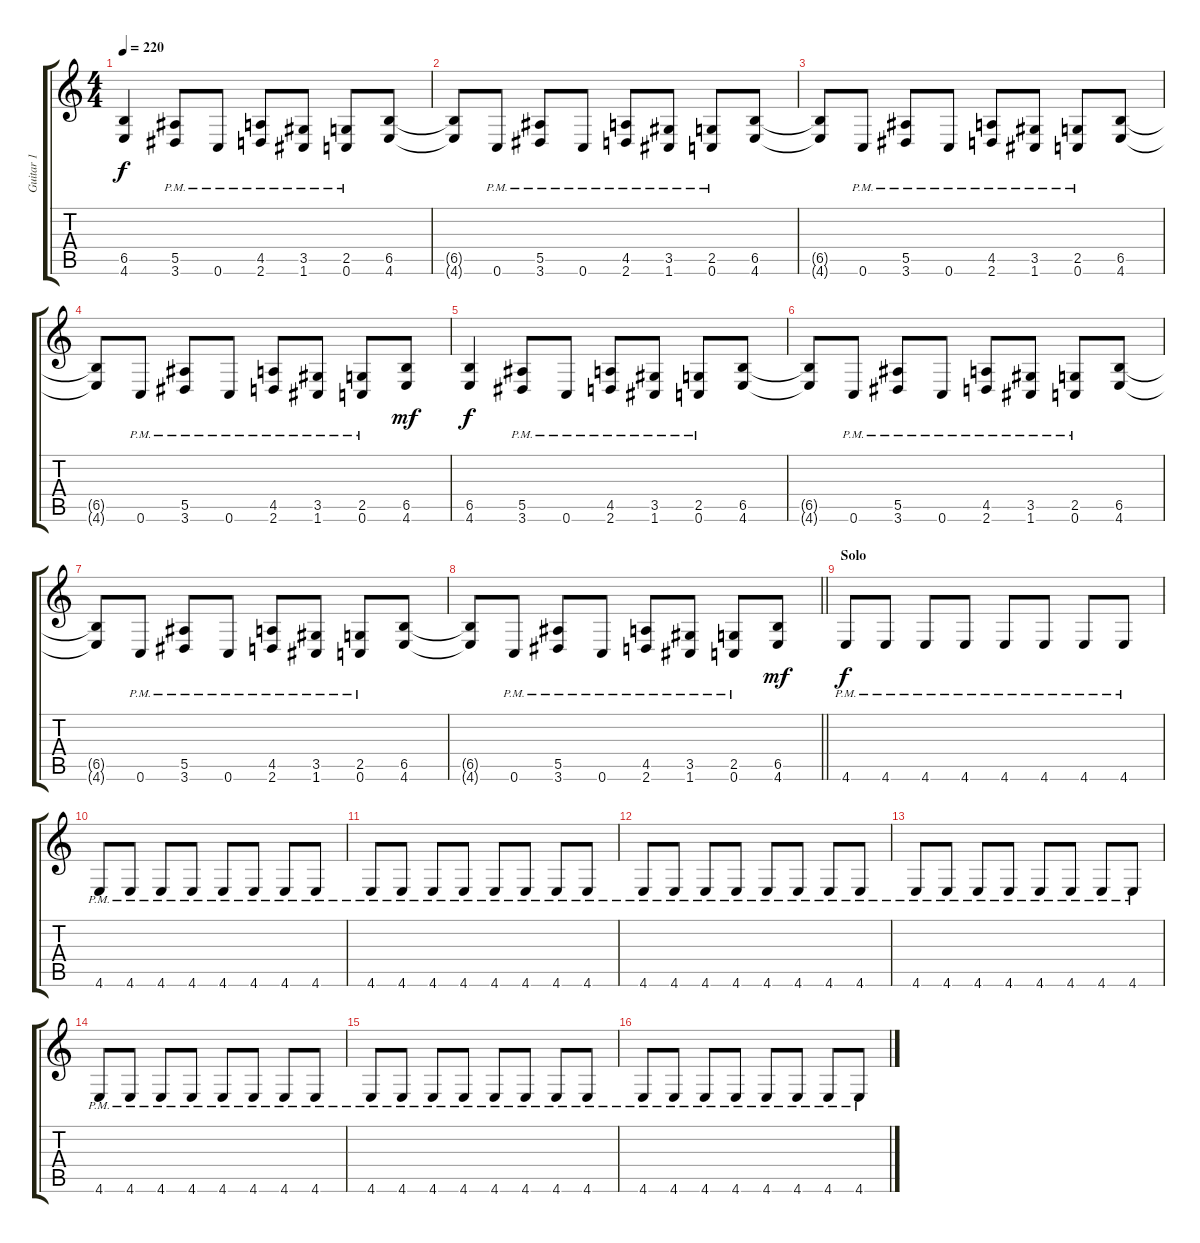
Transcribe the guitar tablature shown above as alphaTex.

\track ("Guitar 1" "Guitar 1") {instrument distortionguitar}
\staff {score tabs}
\tuning (C4 G3 Eb3 Bb2 F2 C2) {hide}
\ts (4 4)
\tempo 220
\clef g2
\ks c
(6.5 4.6).4{dy f} (5.5{pm} 3.6{pm}).8 0.6{pm}.8 (4.5{pm} 2.6{pm}).8 (3.5{pm} 1.6{pm}).8 (2.5{pm} 0.6{pm}).8 (6.5 4.6).8 |
(6.5{t} 4.6{t}).8 0.6{pm}.8 (5.5{pm} 3.6{pm}).8 0.6{pm}.8 (4.5{pm} 2.6{pm}).8 (3.5{pm} 1.6{pm}).8 (2.5{pm} 0.6{pm}).8 (6.5 4.6).8 |
(6.5{t} 4.6{t}).8 0.6{pm}.8 (5.5{pm} 3.6{pm}).8 0.6{pm}.8 (4.5{pm} 2.6{pm}).8 (3.5{pm} 1.6{pm}).8 (2.5{pm} 0.6{pm}).8 (6.5 4.6).8 |
(6.5{t} 4.6{t}).8 0.6{pm}.8 (5.5{pm} 3.6{pm}).8 0.6{pm}.8 (4.5{pm} 2.6{pm}).8 (3.5{pm} 1.6{pm}).8 (2.5{pm} 0.6{pm}).8 (6.5 4.6).8{dy mf} |
(6.5 4.6).4{dy f} (5.5{pm} 3.6{pm}).8 0.6{pm}.8 (4.5{pm} 2.6{pm}).8 (3.5{pm} 1.6{pm}).8 (2.5{pm} 0.6{pm}).8 (6.5 4.6).8 |
(6.5{t} 4.6{t}).8 0.6{pm}.8 (5.5{pm} 3.6{pm}).8 0.6{pm}.8 (4.5{pm} 2.6{pm}).8 (3.5{pm} 1.6{pm}).8 (2.5{pm} 0.6{pm}).8 (6.5 4.6).8 |
(6.5{t} 4.6{t}).8 0.6{pm}.8 (5.5{pm} 3.6{pm}).8 0.6{pm}.8 (4.5{pm} 2.6{pm}).8 (3.5{pm} 1.6{pm}).8 (2.5{pm} 0.6{pm}).8 (6.5 4.6).8 |
\barLineRight lightlight
(6.5{t} 4.6{t}).8 0.6{pm}.8 (5.5{pm} 3.6{pm}).8 0.6{pm}.8 (4.5{pm} 2.6{pm}).8 (3.5{pm} 1.6{pm}).8 (2.5{pm} 0.6{pm}).8 (6.5 4.6).8{dy mf} |
\section ("" "Solo")
4.6{pm}.8{dy f} 4.6{pm}.8 4.6{pm}.8 4.6{pm}.8 4.6{pm}.8 4.6{pm}.8 4.6{pm}.8 4.6{pm}.8 |
4.6{pm}.8 4.6{pm}.8 4.6{pm}.8 4.6{pm}.8 4.6{pm}.8 4.6{pm}.8 4.6{pm}.8 4.6{pm}.8 |
4.6{pm}.8 4.6{pm}.8 4.6{pm}.8 4.6{pm}.8 4.6{pm}.8 4.6{pm}.8 4.6{pm}.8 4.6{pm}.8 |
4.6{pm}.8 4.6{pm}.8 4.6{pm}.8 4.6{pm}.8 4.6{pm}.8 4.6{pm}.8 4.6{pm}.8 4.6{pm}.8 |
4.6{pm}.8 4.6{pm}.8 4.6{pm}.8 4.6{pm}.8 4.6{pm}.8 4.6{pm}.8 4.6{pm}.8 4.6{pm}.8 |
4.6{pm}.8 4.6{pm}.8 4.6{pm}.8 4.6{pm}.8 4.6{pm}.8 4.6{pm}.8 4.6{pm}.8 4.6{pm}.8 |
4.6{pm}.8 4.6{pm}.8 4.6{pm}.8 4.6{pm}.8 4.6{pm}.8 4.6{pm}.8 4.6{pm}.8 4.6{pm}.8 |
4.6{pm}.8 4.6{pm}.8 4.6{pm}.8 4.6{pm}.8 4.6{pm}.8 4.6{pm}.8 4.6{pm}.8 4.6{pm}.8
